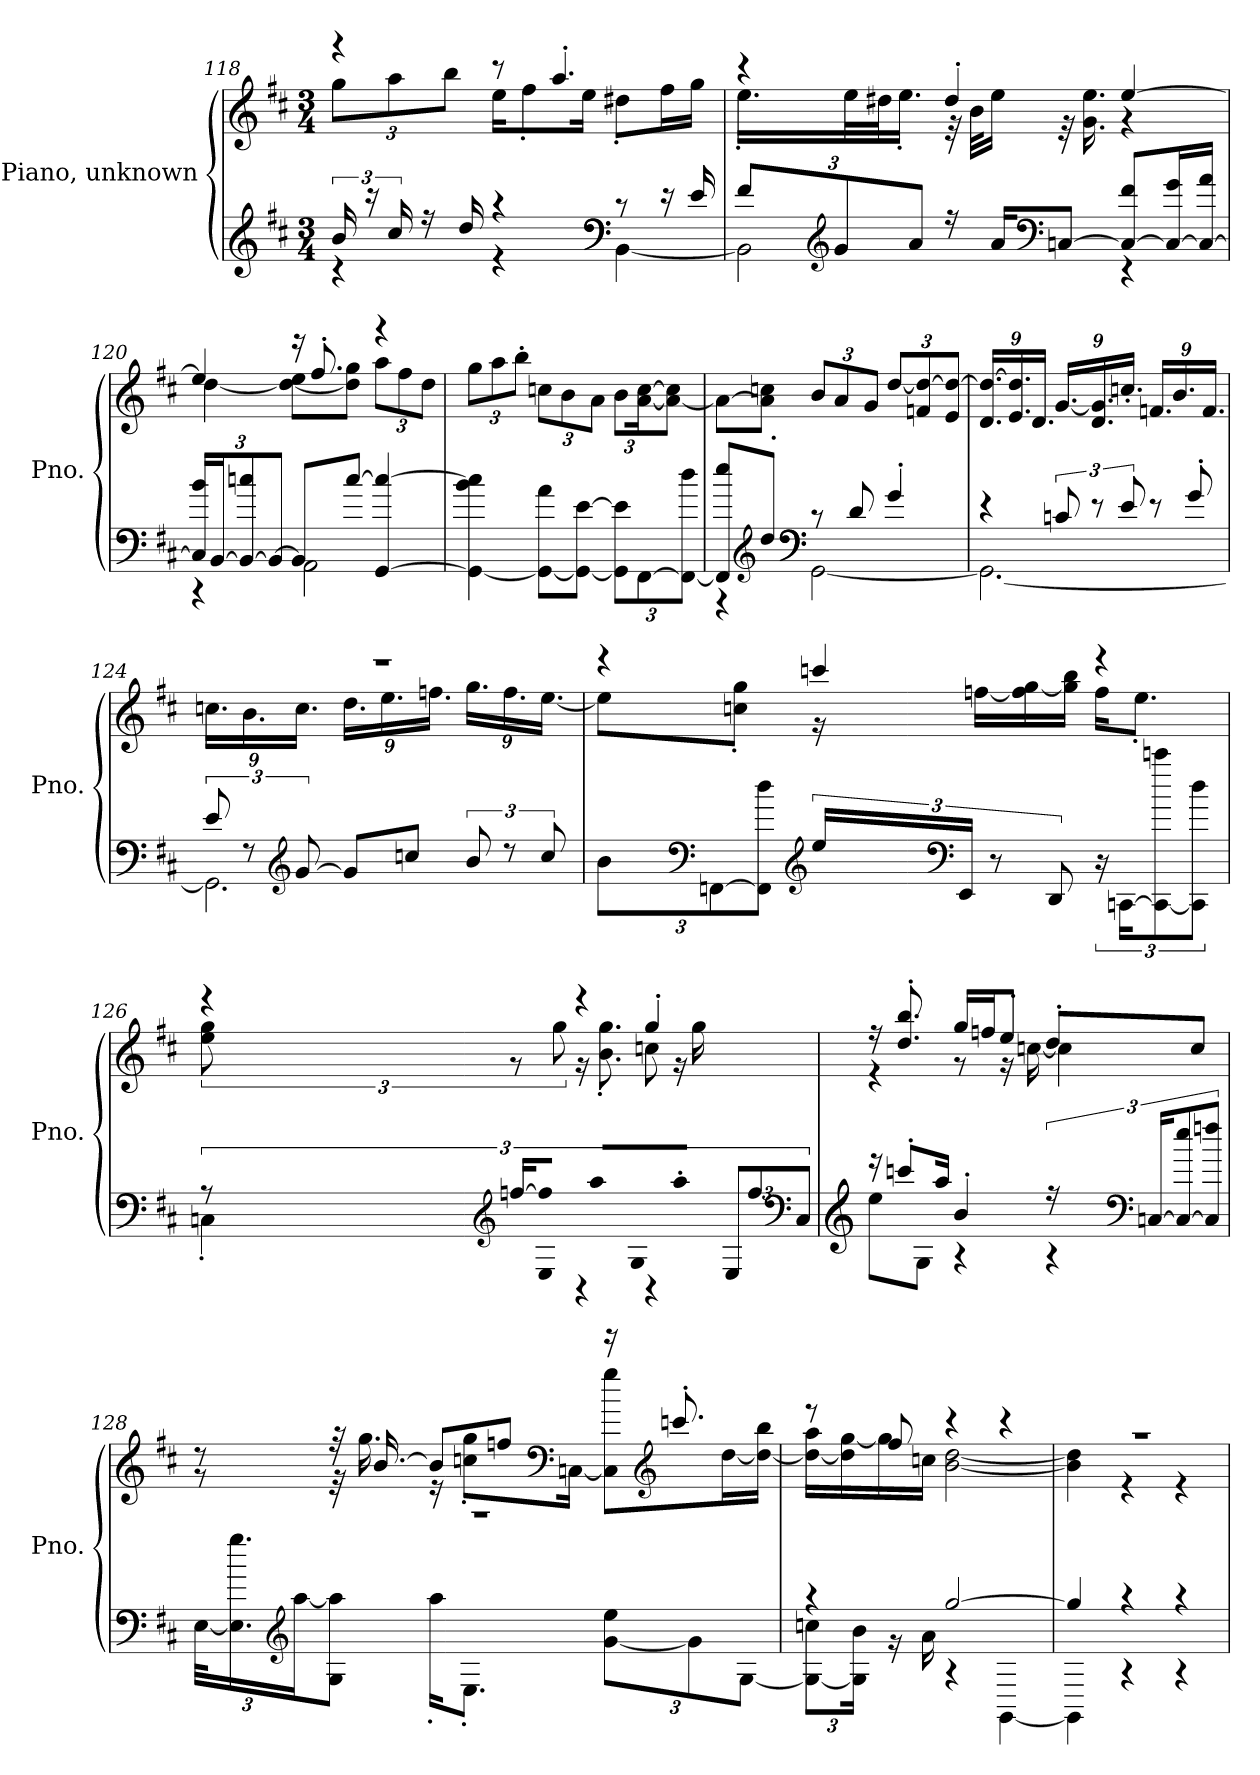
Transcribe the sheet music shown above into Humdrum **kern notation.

**kern	**kern
*part1	*part1
*staff2	*staff1
*I"Piano, unknown	*
*I'Pno.	*
*clefG2	*clefG2
*k[f#c#]	*k[f#c#]
*M3/4	*M3/4
=118	=118
*^	*^
*	*	*	*Xbrackettup
24b/	4r	4r	12gg\L
24r	.	.	.
24cc#/	.	.	12aa\
16r	.	.	.
.	.	.	12bb\J
16dd/	.	.	.
4r	4r	8r	16ee\KL
.	.	.	8ff#'\
.	.	4.aa'/	.
.	.	.	16ee\Jk
*clefF4	*	*	*
8r	[4BB\	.	8dd#X'\L
16r	.	.	16ff#\L
16e/	.	.	16gg\JJ
!!LO:LB:g=z	!!
=119	=119	=119	=119
*Xbrackettup	*	*	*
12f#/L	2BB\]	4r	16.ee'\LL
*clefG2	*	*	*
12g/	.	.	.
.	.	.	32ee\L
.	.	.	32dd#X\J
.	.	.	16.ee'\JJ
12a/J	.	.	.
16r	.	4dd#'/	32r
.	.	.	32b\KLL
16a/KL	.	.	16ee\JJ
*clefF4	*	*	*
[8Cn/J	.	.	32r
.	.	.	16.g\ 16.ee\
8C/_ 8f#/L	4r	[4ee/	4r
16C/_ 16g/L	.	.	.
16C/_ 16a/JJ	.	.	.
=120	=120	=120	=120
24C/] 24b/LL	4r	4ee/]	[4dd\
[24BB/J	.	.	.
12BB/_ 12ccn/	.	.	.
12BB/J_	.	.	.
8BB/L]	2AA\	16r	8dd\_ 8ee\L
.	.	8.ff#'/	.
[8cc/J	.	.	8dd\] 8gg\J
[4GG/ 4cc/_	.	4r	12aa\L
.	.	.	12ff#\
.	.	.	12dd\J
*v	*v	*	*
*	*v	*v
=121	=121
4GG\_ 4b\ 4cc\]	12gg\L
.	12aa\
.	12bb'\J
8GG\_ 8a\L	12ccn\L
.	12b\
8GG\_ [8e\J	.
.	12a\J
12GG\] 12e\]L	12b\L
[12FF#\	[24a\ [24cc\K
.	8a\_ 8cc\]J
12FF#\_ 12dd\J	.
!!LO:PB:g=z
=122	=122
*^	*
8FF#/] 8ee/L	4r	8a\L_
*clefG2	*	*
8dd'/J	.	8a\] 8ccn\J
*clefF4	*	*
8r	[2GG\	12b/L
.	.	12a/
8d/	.	.
.	.	12g/J
4g'/	.	[12dd/L
.	.	12fn/ 12dd/_
.	.	12e/ 12dd/_J
=123	=123	=123
4r	2.GG\_	18.d/ 18.dd/_LL
.	.	18.e/ 18.dd/]
.	.	18.d/JJ
*brackettup	*	*
12cn/	.	[18.g/LL
12r	.	18.d/ 18.g/]
12e/	.	18.ccn'/JJ
8r	.	18.fn/LL
.	.	18.b/
8g'/	.	.
.	.	18.f/JJ
=124	=124	=124
*	*	*^
12e/	2.GG\]	2.r	18.ccn\LL
12r	.	.	18.b\
*clefG2	*	*	*
[12g/	.	.	18.cc\JJ
8g/L]	.	.	18.dd\LL
.	.	.	18.ee\
8ccn/J	.	.	.
.	.	.	18.ffn\JJ
12b/	.	.	18.gg\LL
12r	.	.	18.ff\
12cc/	.	.	[18.ee\JJ
*v	*v	*	*
!!LO:LB:g=z	!!
=125	=125	=125
*Xbrackettup	*	*
12b\L	4r	8ee\L]
*clefF4	*	*
[12FFn\	.	.
.	.	8ccn\' 8gg\'J
12FF\] 12dd\J	.	.
*clefG2	*	*
*brackettup	*	*
24ee/LL	4cccn/	16r
*clefF4	*	*
24EE/JJ	.	.
.	.	[16ffn\LL
12r	.	.
.	.	16ff\] [16gg\
12DD/	.	.
.	.	16gg\] 16bb\JJ
24r	4r	16ff\KL
[24CCn\KL	.	.
.	.	8.ee'\J
12CC\_ 12cccn\	.	.
12CC\] 12dd\J	.	.
=126	=126	=126
*^	*	*
*	*	*	*brackettup
12r	4Cn'\	4r	12ee\ 12gg\
*clefG2	*	*	*
[24ffn/KL	.	.	12r
8E/ 8ff/]J	.	.	.
.	.	.	12gg\
16aa/KL	4r	4r	16r
8G/	.	.	8.b\' 8.gg\'
16aa'/Jk	.	.	.
*Xbrackettup	*	*	*
12E/L	4r	4gg'/	8ccn\
12ff/	.	.	.
.	.	.	16r
*clefF4	*	*	*
12C/J	.	.	.
.	.	.	16gg\
!!LO:LB:g=z	!!
=127	=127	=127	=127
*clefG2	*	*	*
16r	8ee\L	16r	4r
8cccn'/L	.	8.dd/' 8.bb/'	.
.	8G\J	.	.
16aa/Jk	.	.	.
4b'/	4r	16gg/LL	8r
.	.	16ffn/J	.
.	.	8ee'/J	16r
.	.	.	[16ccn\
*brackettup	*	*	*
24r	4r	8dd'/L	4cc\]
*clefF4	*	*	*
[24Cn/KL	.	.	.
12C/_ 12ee/	.	.	.
.	.	8cc/J	.
12C/] 12ffn/J	.	.	.
!!LO:LB:g=z	!!
=128	=128	=128	=128
*	*Xbrackettup	*	*
2.r	[48E\KLL	8r	8r
.	24.E\] 24.gg\	.	.
*clefG2	*	*	*
.	[24aa\J	.	.
.	8G\ 8aa\]J	32r	32r
.	.	[16.b/	16.gg\
.	16aa'\KL	8b/L]	16r
.	8.E'\J	.	8ccn\' 8gg\'L
.	.	8ffn/J	.
*	*	*clefF4	*
.	.	.	[16Cn\Jk
.	[12g\ 12ee\L	16r	8C\] 8gg\L
*	*	*clefG2	*
.	.	8.cccn'/	.
.	12g\]	.	.
.	.	.	[16dd\L
.	[12G\J	.	.
.	.	.	16dd\_ 16bb\JJ
=129	=129	=129	=129
4r	12G\_ 12ccn\L	8r	16dd\_ 16aa\LL
.	.	.	16dd\] [16gg\
.	24G\] 24b\Jk	.	.
.	16r	8ff#/	16gg\]
.	16a\	.	16ccn\JJ
[2gg/	4r	4r	[2b\ [2dd\
.	[4GG\	4r	.
=130	=130	=130	=130
4gg/]	4GG\]	2.r	4b\] 4dd\]
4r	4r	.	4r
4r	4r	.	4r
*v	*v	*	*
*	*v	*v
=	=
*-	*-
